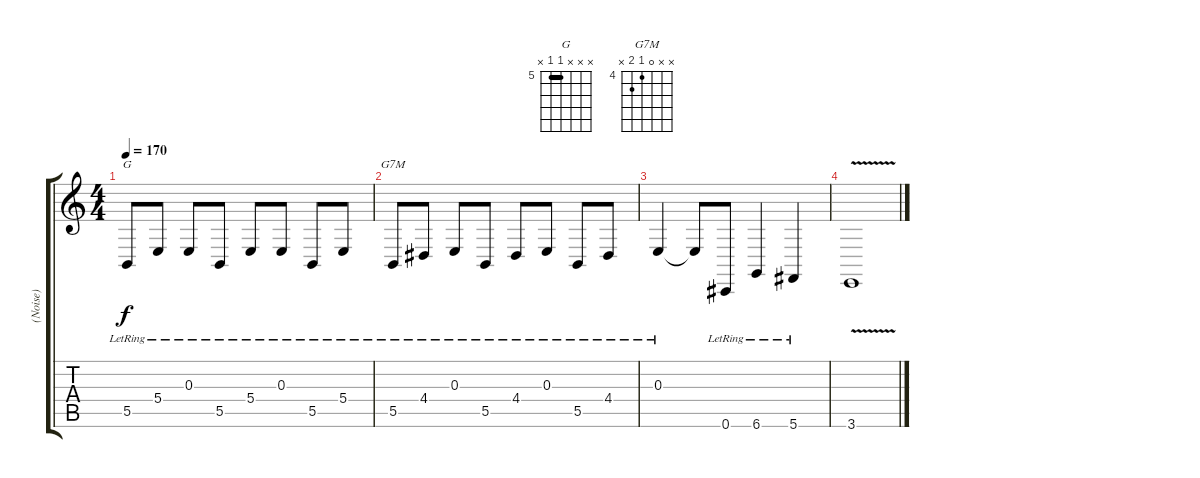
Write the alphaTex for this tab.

\track ("(Noise)" "(Noise)") {instrument fx6goblins}
\staff {score tabs}
\tuning (Db4 Ab3 E3 B2 Gb2 Db2) {hide}
\chord ("G" x x x 5 5 x) {firstfret 5 barre 5}
\chord ("G7M" x x 0 4 5 x) {firstfret 4}
\ts (4 4)
\tempo 170
\clef g2
\ks c
5.5{lr}.8{ch "G" dy f} 5.4{lr}.8 0.3{lr}.8 5.5{lr}.8 5.4{lr}.8 0.3{lr}.8 5.5{lr}.8 5.4{lr}.8 |
5.5{lr}.8{ch "G7M"} 4.4{lr}.8 0.3{lr}.8 5.5{lr}.8 4.4{lr}.8 0.3{lr}.8 5.5{lr}.8 4.4{lr}.8 |
0.3{lr}.4 0.3{t}.8 0.6{lr}.8 6.6{lr}.4 5.6{lr}.4 |
3.6{v}.1
